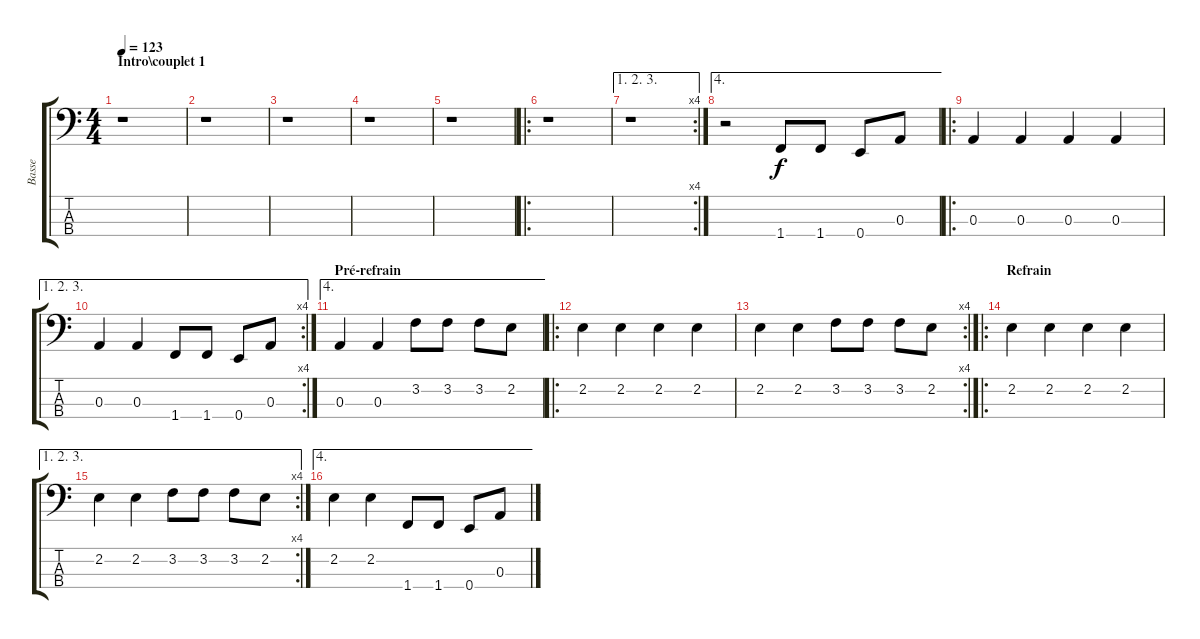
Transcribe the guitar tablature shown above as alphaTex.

\track ("Basse" "Basse") {instrument electricbassfinger}
\staff {score tabs}
\tuning (G2 D2 A1 E1) {hide}
\ts (4 4)
\section ("" "Intro\\couplet 1")
\tempo 123
\clef f4
\ks c
r.1{dy f instrument electricbassfinger} |
r.1 |
r.1 |
r.1 |
r.1 |
\ro
r.1 |
\ae (1 2 3)
\rc 4
r.1 |
\ae 4
r.2 1.4.8 1.4.8 0.4.8 0.3.8 |
\ro
0.3.4 0.3.4 0.3.4 0.3.4 |
\ae (1 2 3)
\rc 4
0.3.4 0.3.4 1.4.8 1.4.8 0.4.8 0.3.8 |
\ae 4
\section ("" "Pré-refrain")
0.3.4 0.3.4 3.2.8 3.2.8 3.2.8 2.2.8 |
\ro
2.2.4 2.2.4 2.2.4 2.2.4 |
\rc 4
2.2.4 2.2.4 3.2.8 3.2.8 3.2.8 2.2.8 |
\ro
\section ("" "Refrain")
2.2.4 2.2.4 2.2.4 2.2.4 |
\ae (1 2 3)
\rc 4
2.2.4 2.2.4 3.2.8 3.2.8 3.2.8 2.2.8 |
\ae 4
2.2.4 2.2.4 1.4.8 1.4.8 0.4.8 0.3.8
